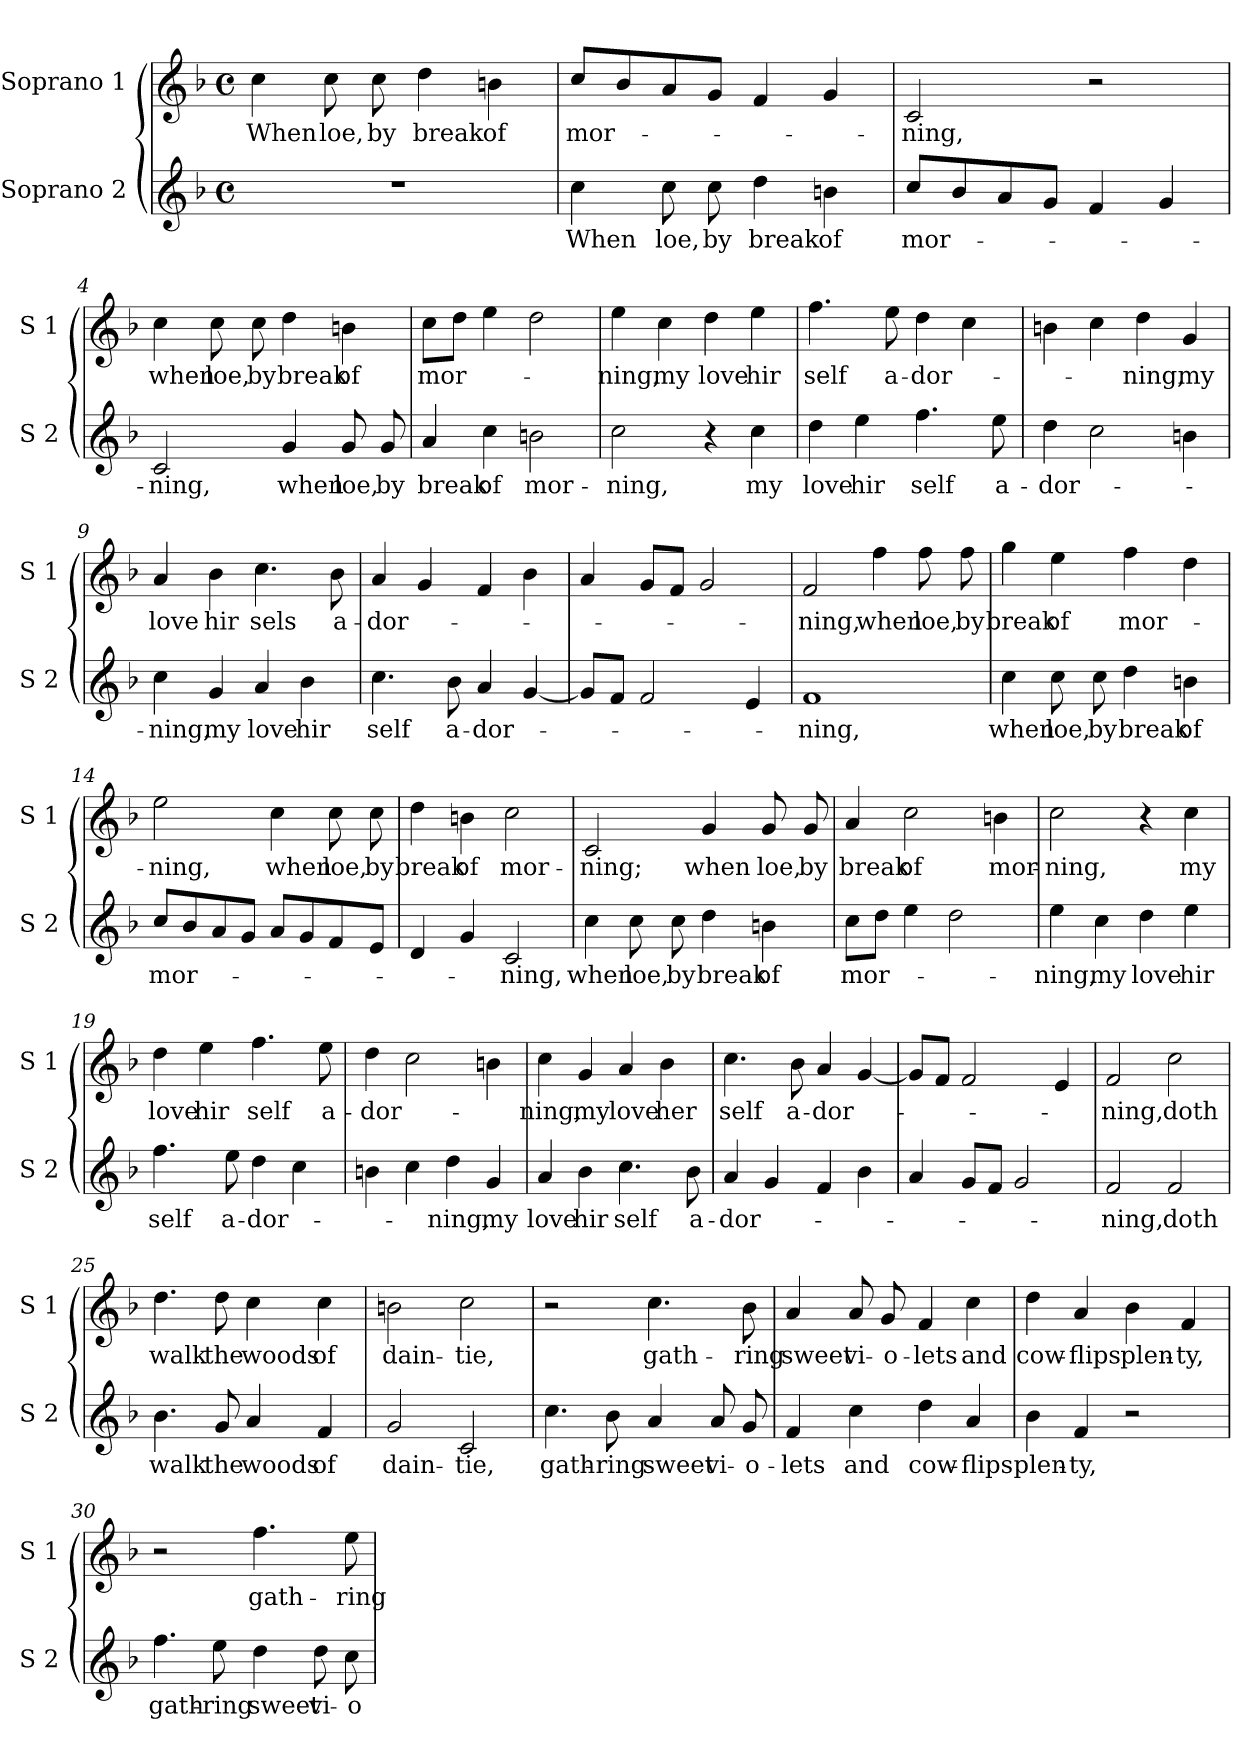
**kern	**text	**kern	**text
*part2	*part2	*part1	*part1
*staff2	*staff2	*staff1	*staff1
*I"Soprano 2	*	*I"Soprano 1	*
*I'S 2	*	*I'S 1	*
*clefG2	*	*clefG2	*
*k[b-]	*	*k[b-]	*
*F:	*	*F:	*
*M4/4	*	*M4/4	*
*met(c)	*	*met(c)	*
=1	=1	=1	=1
!	!	!	!LO:LY:b
1r	.	4cc\	When
!	!	!	!LO:LY:b
.	.	8cc\	loe,
!	!	!	!LO:LY:b
.	.	8cc\	by
!	!	!	!LO:LY:b
.	.	4dd\	break
!	!	!	!LO:LY:b
.	.	4bn\	of
=2	=2	=2	=2
!	!LO:LY:b	!	!LO:LY:b
4cc\	When	8cc/L	mor-
.	.	8b-/	.
!	!LO:LY:b	!	!
8cc\	loe,	8a/	.
!	!LO:LY:b	!	!
8cc\	by	8g/J	.
!	!LO:LY:b	!	!
4dd\	break	4f/	.
!	!LO:LY:b	!	!
4bn\	of	4g/	.
=3	=3	=3	=3
!	!LO:LY:b	!	!LO:LY:b
8cc/L	mor-	2c/	-ning,
8b-/	.	.	.
8a/	.	.	.
8g/J	.	.	.
4f/	.	2r	.
4g/	.	.	.
=4	=4	=4	=4
!	!LO:LY:b	!	!LO:LY:b
2c/	-ning,	4cc\	when
!	!	!	!LO:LY:b
.	.	8cc\	loe,
!	!	!	!LO:LY:b
.	.	8cc\	by
!	!LO:LY:b	!	!LO:LY:b
4g/	when	4dd\	break
!	!LO:LY:b	!	!LO:LY:b
8g/	loe,	4bn\	of
!	!LO:LY:b	!	!
8g/	by	.	.
!!LO:LB:g=z
=5	=5	=5	=5
!	!LO:LY:b	!	!LO:LY:b
4a/	break	8cc\L	mor-
.	.	8dd\J	.
!	!LO:LY:b	!	!
4cc\	of	4ee\	.
!	!LO:LY:b	!	!
2bn\	mor-	2dd\	.
=6	=6	=6	=6
!	!LO:LY:b	!	!LO:LY:b
2cc\	-ning,	4ee\	-ning,
!	!	!	!LO:LY:b
.	.	4cc\	my
!	!	!	!LO:LY:b
4r	.	4dd\	love
!	!LO:LY:b	!	!LO:LY:b
4cc\	my	4ee\	hir
=7	=7	=7	=7
!	!LO:LY:b	!	!LO:LY:b
4dd\	love	4.ff\	self
!	!LO:LY:b	!	!
4ee\	hir	.	.
!	!	!	!LO:LY:b
.	.	8ee\	a-
!	!LO:LY:b	!	!LO:LY:b
4.ff\	self	4dd\	-dor-
.	.	4cc\	.
!	!LO:LY:b	!	!
8ee\	a-	.	.
=8	=8	=8	=8
!	!LO:LY:b	!	!
4dd\	-dor-	4bn\	.
2cc\	.	4cc\	.
!	!	!	!LO:LY:b
.	.	4dd\	-ning,
!	!	!	!LO:LY:b
4bn\	.	4g/	my
!!LO:LB:g=z
=9	=9	=9	=9
!	!LO:LY:b	!	!LO:LY:b
4cc\	-ning,	4a/	love
!	!LO:LY:b	!	!LO:LY:b
4g/	my	4b-\	hir
!	!LO:LY:b	!	!LO:LY:b
4a/	love	4.cc\	sels
!	!LO:LY:b	!	!
4b-\	hir	.	.
!	!	!	!LO:LY:b
.	.	8b-\	a-
=10	=10	=10	=10
!	!LO:LY:b	!	!LO:LY:b
4.cc\	self	4a/	-dor-
.	.	4g/	.
!	!LO:LY:b	!	!
8b-\	a-	.	.
!	!LO:LY:b	!	!
4a/	-dor-	4f/	.
[4g/	.	4b-\	.
=11	=11	=11	=11
8g/L]	.	4a/	.
8f/J	.	.	.
2f/	.	8g/L	.
.	.	8f/J	.
.	.	2g/	.
4e/	.	.	.
=12	=12	=12	=12
!	!LO:LY:b	!	!LO:LY:b
1f	-ning,	2f/	-ning,
!	!	!	!LO:LY:b
.	.	4ff\	when
!	!	!	!LO:LY:b
.	.	8ff\	loe,
!	!	!	!LO:LY:b
.	.	8ff\	by
!!LO:LB:g=z
=13	=13	=13	=13
!	!LO:LY:b	!	!LO:LY:b
4cc\	when	4gg\	break
!	!LO:LY:b	!	!LO:LY:b
8cc\	loe,	4ee\	of
!	!LO:LY:b	!	!
8cc\	by	.	.
!	!LO:LY:b	!	!LO:LY:b
4dd\	break	4ff\	mor-
!	!LO:LY:b	!	!
4bn\	of	4dd\	.
=14	=14	=14	=14
!	!LO:LY:b	!	!LO:LY:b
8cc/L	mor-	2ee\	-ning,
8b-/	.	.	.
8a/	.	.	.
8g/J	.	.	.
!	!	!	!LO:LY:b
8a/L	.	4cc\	when
8g/	.	.	.
!	!	!	!LO:LY:b
8f/	.	8cc\	loe,
!	!	!	!LO:LY:b
8e/J	.	8cc\	by
=15	=15	=15	=15
!	!	!	!LO:LY:b
4d/	.	4dd\	break
!	!	!	!LO:LY:b
4g/	.	4bn\	of
!	!LO:LY:b	!	!LO:LY:b
2c/	-ning,	2cc\	mor-
=16	=16	=16	=16
!	!LO:LY:b	!	!LO:LY:b
4cc\	when	2c/	-ning;
!	!LO:LY:b	!	!
8cc\	loe,	.	.
!	!LO:LY:b	!	!
8cc\	by	.	.
!	!LO:LY:b	!	!LO:LY:b
4dd\	break	4g/	when
!	!LO:LY:b	!	!LO:LY:b
4bn\	of	8g/	loe,
!	!	!	!LO:LY:b
.	.	8g/	by
!!LO:LB:g=z
=17	=17	=17	=17
!	!LO:LY:b	!	!LO:LY:b
8cc\L	mor-	4a/	break
8dd\J	.	.	.
!	!	!	!LO:LY:b
4ee\	.	2cc\	of
2dd\	.	.	.
!	!	!	!LO:LY:b
.	.	4bn\	mor-
=18	=18	=18	=18
!	!LO:LY:b	!	!LO:LY:b
4ee\	-ning,	2cc\	-ning,
!	!LO:LY:b	!	!
4cc\	my	.	.
!	!LO:LY:b	!	!
4dd\	love	4r	.
!	!LO:LY:b	!	!LO:LY:b
4ee\	hir	4cc\	my
=19	=19	=19	=19
!	!LO:LY:b	!	!LO:LY:b
4.ff\	self	4dd\	love
!	!	!	!LO:LY:b
.	.	4ee\	hir
!	!LO:LY:b	!	!
8ee\	a-	.	.
!	!LO:LY:b	!	!LO:LY:b
4dd\	-dor-	4.ff\	self
4cc\	.	.	.
!	!	!	!LO:LY:b
.	.	8ee\	a-
=20	=20	=20	=20
!	!	!	!LO:LY:b
4bn\	.	4dd\	-dor-
4cc\	.	2cc\	.
!	!LO:LY:b	!	!
4dd\	-ning,	.	.
!	!LO:LY:b	!	!
4g/	my	4bn\	.
!!LO:PB:g=z
=21	=21	=21	=21
!	!LO:LY:b	!	!LO:LY:b
4a/	love	4cc\	-ning,
!	!LO:LY:b	!	!LO:LY:b
4b-\	hir	4g/	my
!	!LO:LY:b	!	!LO:LY:b
4.cc\	self	4a/	love
!	!	!	!LO:LY:b
.	.	4b-\	her
!	!LO:LY:b	!	!
8b-\	a-	.	.
=22	=22	=22	=22
!	!LO:LY:b	!	!LO:LY:b
4a/	-dor-	4.cc\	self
4g/	.	.	.
!	!	!	!LO:LY:b
.	.	8b-\	a-
!	!	!	!LO:LY:b
4f/	.	4a/	-dor-
4b-\	.	[4g/	.
=23	=23	=23	=23
4a/	.	8g/L]	.
.	.	8f/J	.
8g/L	.	2f/	.
8f/J	.	.	.
2g/	.	.	.
.	.	4e/	.
=24	=24	=24	=24
!	!LO:LY:b	!	!LO:LY:b
2f/	-ning,	2f/	-ning,
!	!LO:LY:b	!	!LO:LY:b
2f/	doth	2cc\	doth
!!LO:LB:g=z
=25	=25	=25	=25
!	!LO:LY:b	!	!LO:LY:b
4.b-\	walk	4.dd\	walk
!	!LO:LY:b	!	!LO:LY:b
8g/	the	8dd\	the
!	!LO:LY:b	!	!LO:LY:b
4a/	woods	4cc\	woods
!	!LO:LY:b	!	!LO:LY:b
4f/	of	4cc\	of
=26	=26	=26	=26
!	!LO:LY:b	!	!LO:LY:b
2g/	dain-	2bn\	dain-
!	!LO:LY:b	!	!LO:LY:b
2c/	-tie,	2cc\	-tie,
=27	=27	=27	=27
!	!LO:LY:b	!	!
4.cc\	gath-	2r	.
!	!LO:LY:b	!	!
8b-\	-ring	.	.
!	!LO:LY:b	!	!LO:LY:b
4a/	sweet	4.cc\	gath-
!	!LO:LY:b	!	!
8a/	vi-	.	.
!	!LO:LY:b	!	!LO:LY:b
8g/	-o-	8b-\	-ring
=28	=28	=28	=28
!	!LO:LY:b	!	!LO:LY:b
4f/	-lets	4a/	sweet
!	!LO:LY:b	!	!LO:LY:b
4cc\	and	8a/	vi-
!	!	!	!LO:LY:b
.	.	8g/	-o-
!	!LO:LY:b	!	!LO:LY:b
4dd\	cow-	4f/	-lets
!	!LO:LY:b	!	!LO:LY:b
4a/	-flips	4cc\	and
!!LO:LB:g=z
=29	=29	=29	=29
!	!LO:LY:b	!	!LO:LY:b
4b-\	plen-	4dd\	cow-
!	!LO:LY:b	!	!LO:LY:b
4f/	-ty,	4a/	-flips
!	!	!	!LO:LY:b
2r	.	4b-\	plen-
!	!	!	!LO:LY:b
.	.	4f/	-ty,
=30	=30	=30	=30
!	!LO:LY:b	!	!
4.ff\	gath-	2r	.
!	!LO:LY:b	!	!
8ee\	-ring	.	.
!	!LO:LY:b	!	!LO:LY:b
4dd\	sweet	4.ff\	gath-
!	!LO:LY:b	!	!
8dd\	vi-	.	.
!	!LO:LY:b	!	!LO:LY:b
8cc\	-o-	8ee\	-ring
=	=	=	=
*-	*-	*-	*-
